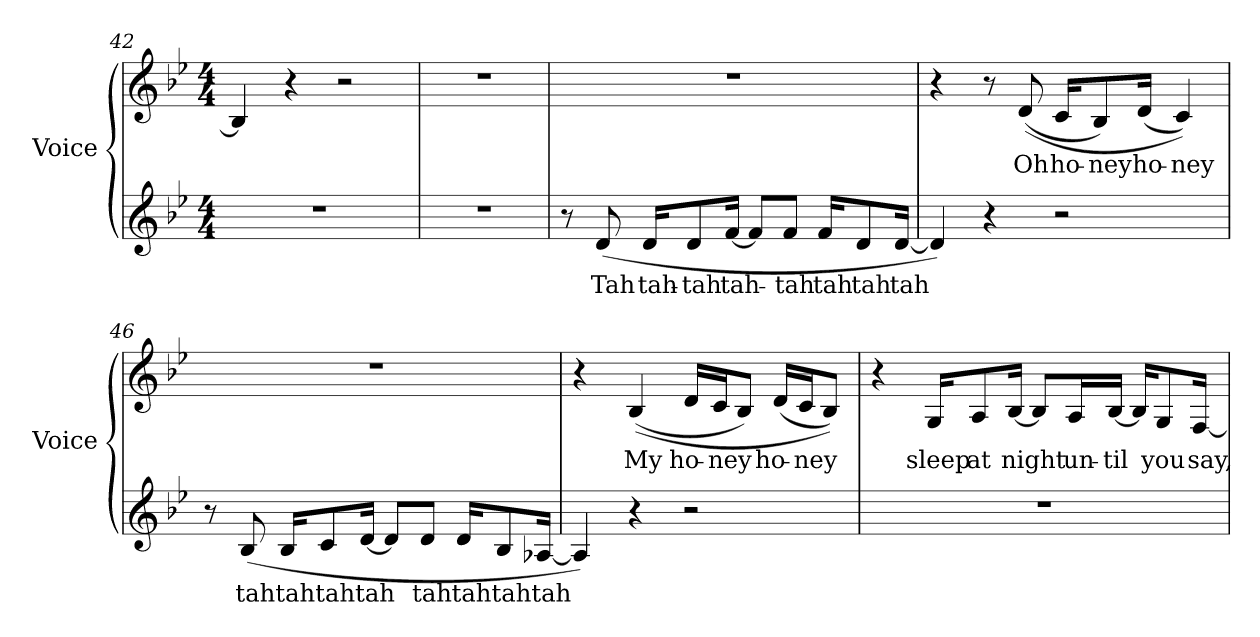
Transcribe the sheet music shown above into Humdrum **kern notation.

**kern	**text	**kern	**text
*part2	*part2	*part1	*part1
*staff2	*staff2	*staff1	*staff1
*I"Voice	*	*I"Voice	*
*I'Voice	*	*I'Voice	*
!!LO:LB:g=z
*clefG2	*	*clefG2	*
*k[b-e-]	*	*k[b-e-]	*
*B-:	*	*B-:	*
*M4/4	*	*M4/4	*
=42	=42	=42	=42
1r	.	4B-i/]	.
.	.	4r	.
.	.	2r	.
=43	=43	=43	=43
1r	.	1r	.
=44	=44	=44	=44
8r	.	1r	.
!	!LO:LY:b:color=#000000	!	!
(8di/	Tah	.	.
!	!LO:LY:b:color=#000000	!	!
16di/KL	tah-	.	.
!	!LO:LY:b:color=#000000	!	!
8di/	-tah	.	.
!	!LO:LY:b:color=#000000	!	!
[16fi/Jk	tah-	.	.
8fi/L]	.	.	.
!	!LO:LY:b:color=#000000	!	!
8fi/J	-tah	.	.
!	!LO:LY:b:color=#000000	!	!
16fi/KL	tah	.	.
!	!LO:LY:b:color=#000000	!	!
8di/	tah	.	.
!	!LO:LY:b:color=#000000	!	!
[16di/Jk	tah	.	.
=45	=45	=45	=45
4di/])	.	4r	.
4r	.	8r	.
!	!	!	!LO:LY:b:color=#000000
.	.	((8di/	Oh
!	!	!	!LO:LY:b:color=#000000
2r	.	16ci/KL	ho-
!	!	!	!LO:LY:b:color=#000000
.	.	8B-i/)	-ney
!	!	!	!LO:LY:b:color=#000000
.	.	(16di/Jk	ho-
!	!	!	!LO:LY:b:color=#000000
.	.	4ci/))	-ney
!!LO:LB:g=z
=46	=46	=46	=46
8r	.	1r	.
!	!LO:LY:b:color=#000000	!	!
(8B-i/	tah	.	.
!	!LO:LY:b:color=#000000	!	!
16B-i/KL	tah	.	.
!	!LO:LY:b:color=#000000	!	!
8ci/	tah	.	.
!	!LO:LY:b:color=#000000	!	!
[16di/Jk	tah	.	.
8di/L]	.	.	.
!	!LO:LY:b:color=#000000	!	!
8di/J	tah	.	.
!	!LO:LY:b:color=#000000	!	!
16di/KL	tah	.	.
!	!LO:LY:b:color=#000000	!	!
8B-i/	tah	.	.
!	!LO:LY:b:color=#000000	!	!
[16A-Xi/Jk	tah	.	.
=47	=47	=47	=47
4A-i/])	.	4r	.
!	!	!	!LO:LY:b:color=#000000
4r	.	((4B-i/	My
!	!	!	!LO:LY:b:color=#000000
2r	.	16di/LL	ho-
!	!	!	!LO:LY:b:color=#000000
.	.	16ci/J	-ney
.	.	8B-i/J)	.
!	!	!	!LO:LY:b:color=#000000
.	.	(16di/LL	ho-
!	!	!	!LO:LY:b:color=#000000
.	.	16ci/J	-ney
.	.	8B-i/J))	.
=48	=48	=48	=48
1r	.	4r	.
!	!	!	!LO:LY:b:color=#000000
.	.	16Gi/KL	sleep
!	!	!	!LO:LY:b:color=#000000
.	.	8Ai/	at
!	!	!	!LO:LY:b:color=#000000
.	.	[16B-i/Jk	night
.	.	8B-i/L]	.
!	!	!	!LO:LY:b:color=#000000
.	.	16Ai/L	un-
!	!	!	!LO:LY:b:color=#000000
.	.	[16B-i/JJ	-til
.	.	16B-i/KL]	.
!	!	!	!LO:LY:b:color=#000000
.	.	8Gi/	you
!	!	!	!LO:LY:b:color=#000000
.	.	[16Fi/Jk	say,
=	=	=	=
*-	*-	*-	*-
